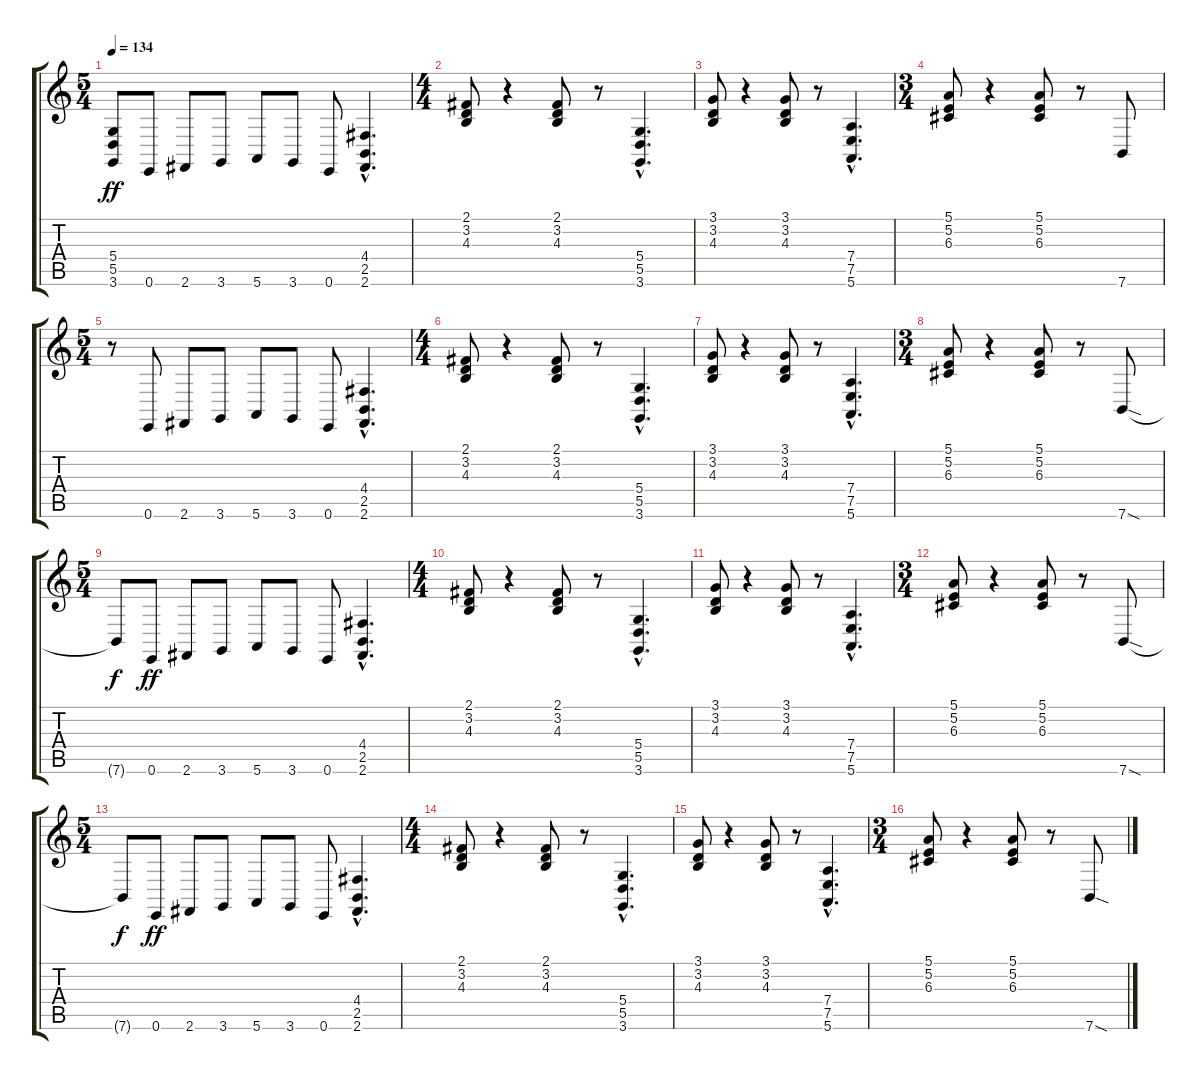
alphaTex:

\track "" {instrument pad5bowed}
\staff {score tabs}
\tuning (E4 B3 G3 D3 A2 E2) {hide}
\ts (5 4)
\section ("" "")
\tempo 134
\clef g2
\ks c
(5.4 5.5 3.6).8{dy ff} 0.6.8 2.6.8 3.6.8 5.6.8 3.6.8 0.6.8 (4.4{hac} 2.5{hac} 2.6{hac}).4{d} |
\ts (4 4)
(2.1 3.2 4.3).8 r.4 (2.1 3.2 4.3).8 r.8 (5.4{hac} 5.5{hac} 3.6{hac}).4{d} |
(3.1 3.2 4.3).8 r.4 (3.1 3.2 4.3).8 r.8 (7.4{hac} 7.5{hac} 5.6{hac}).4{d} |
\ts (3 4)
(5.1 5.2 6.3).8 r.4 (5.1 5.2 6.3).8 r.8 7.6.8 |
\ts (5 4)
r.8 0.6.8 2.6.8 3.6.8 5.6.8 3.6.8 0.6.8 (4.4{hac} 2.5{hac} 2.6{hac}).4{d} |
\ts (4 4)
(2.1 3.2 4.3).8 r.4 (2.1 3.2 4.3).8 r.8 (5.4{hac} 5.5{hac} 3.6{hac}).4{d} |
(3.1 3.2 4.3).8 r.4 (3.1 3.2 4.3).8 r.8 (7.4{hac} 7.5{hac} 5.6{hac}).4{d} |
\ts (3 4)
(5.1 5.2 6.3).8 r.4 (5.1 5.2 6.3).8 r.8 7.6{sod}.8 |
\ts (5 4)
7.6{t}.8{dy f} 0.6.8{dy ff} 2.6.8 3.6.8 5.6.8 3.6.8 0.6.8 (4.4{hac} 2.5{hac} 2.6{hac}).4{d} |
\ts (4 4)
(2.1 3.2 4.3).8 r.4 (2.1 3.2 4.3).8 r.8 (5.4{hac} 5.5{hac} 3.6{hac}).4{d} |
(3.1 3.2 4.3).8 r.4 (3.1 3.2 4.3).8 r.8 (7.4{hac} 7.5{hac} 5.6{hac}).4{d} |
\ts (3 4)
(5.1 5.2 6.3).8 r.4 (5.1 5.2 6.3).8 r.8 7.6{sod}.8 |
\ts (5 4)
7.6{t}.8{dy f} 0.6.8{dy ff} 2.6.8 3.6.8 5.6.8 3.6.8 0.6.8 (4.4{hac} 2.5{hac} 2.6{hac}).4{d} |
\ts (4 4)
(2.1 3.2 4.3).8 r.4 (2.1 3.2 4.3).8 r.8 (5.4{hac} 5.5{hac} 3.6{hac}).4{d} |
(3.1 3.2 4.3).8 r.4 (3.1 3.2 4.3).8 r.8 (7.4{hac} 7.5{hac} 5.6{hac}).4{d} |
\ts (3 4)
(5.1 5.2 6.3).8 r.4 (5.1 5.2 6.3).8 r.8 7.6{sod}.8
